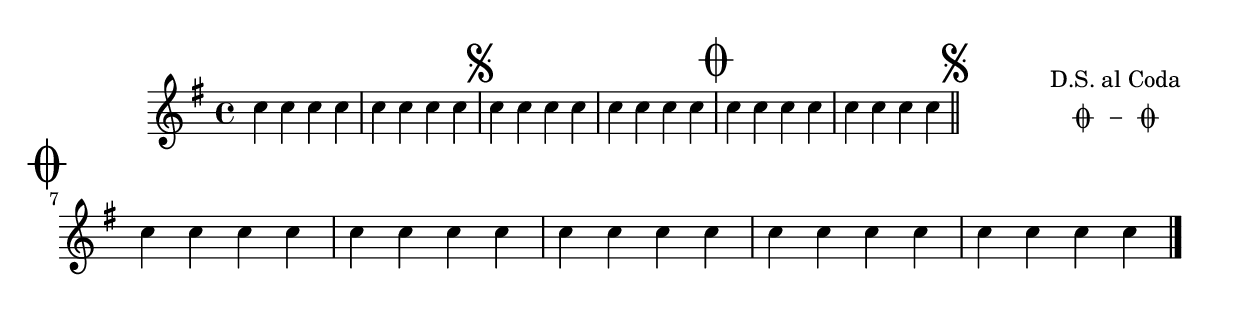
%% Do not edit this file; it is automatically
%% generated from LSR http://lsr.dsi.unimi.it
%% This file is in the public domain.
\version "2.13.39"

\header {
  lsrtags = "repeats, breaks"

  texidoc = "
If you want to place an exiting segno sign and add text like @qq{D.S.
al Coda} next to it where usually the staff lines are you can use this
snippet. The coda will resume in a new line. There is a variation
documented in this snippet, where the coda will remain on the same
line.

"
  doctitle = "Positioning segno and coda (with line break)"
} % begin verbatim

{
  \clef treble
  \key g \major
  \time 4/4
  \relative c'' {
    \repeat unfold 2 {
      | c4 c c c
    }

    % Set segno sign as rehearsal mark and adjust size if needed
    % \once \override Score.RehearsalMark #'font-size = #3
    \mark \markup { \musicglyph #"scripts.segno" }
    \repeat unfold 2 {
      | c4 c c c
    }

    % Set coda sign as rehearsal mark and adjust size if needed
    \once \override Score.RehearsalMark #'font-size = #4
    \mark \markup { \musicglyph #"scripts.coda" }
    \repeat unfold 2 {
      | c4 c c c
    }

    % Should Coda be on anew line?
    % Coda NOT on new line: use \nobreak
    % Coda on new line: DON'T use \nobreak
    % \noBreak

    \bar "||"

    % Set segno sign as rehearsal mark and adjust size if needed
    \once \override Score.RehearsalMark #'break-visibility = #begin-of-line-invisible
    % \once \override Score.RehearsalMark #'font-size = #3
    \mark \markup { \musicglyph #"scripts.segno" }

    % Here begins the trickery!
    % \cadenzaOn will suppress the bar count and \stopStaff removes the staff lines.
    \cadenzaOn
      \stopStaff
        % Some examples of possible text-displays

        % text line-aligned
        % ==================
        % Move text to the desired position
        % \once \override TextScript #'extra-offset = #'( 2 . -3.5 )
        % | s1*0^\markup { D.S. al Coda } }

        % text center-aligned
        % ====================
        % Move text to the desired position
        % \once \override TextScript #'extra-offset = #'( 6 . -5.0 )
        % | s1*0^\markup { \center-column { D.S. "al Coda" } }

        % text and symbols center-aligned
        % ===============================
        % Move text to the desired position and tweak spacing for optimum text alignment
        %\once \override TextScript #'extra-offset = #'( 8 . -5.5 )
        \once \override TextScript #'word-space = #1.5
        \once \override TextScript #'X-offset = #8
        \once \override TextScript #'Y-offset = #1.5
        | s1*0^\markup { \center-column { "D.S. al Coda" \line { \musicglyph #"scripts.coda" \musicglyph #"scripts.tenuto" \musicglyph #"scripts.coda"} } }

        % Increasing the unfold counter will expand the staff-free space
        \repeat unfold 4 {
          s4 s4 s4 s4
          \bar ""
        }
        % Resume bar count and show staff lines again
     \startStaff
   \cadenzaOff

   % Should Coda be on new line?
   % Coda NOT on new line: DON'T use \break
   % Coda on new line: use \break
   \break

   % Show up, you clef and key!
   \once \override Staff.KeySignature #'break-visibility = #end-of-line-invisible
   \once \override Staff.Clef #'break-visibility = #end-of-line-invisible

   % Set coda sign as rehearsal mark and adjust size and position

   % Put the coda sign ontop of the (treble-)clef dependend on coda's line-position

     % Coda NOT on new line, use this:
     % \once \override Score.RehearsalMark #'extra-offset = #'( -2 . 1.75 )

     % Coda on new line, use this:
     \once \override Score.RehearsalMark #'extra-offset = #'( -8.42 . 1.75 )

   \once \override Score.RehearsalMark #'font-size = #5
   \mark \markup { \musicglyph #"scripts.coda" }

   % The coda
   \repeat unfold 5 {
      | c4 c c c
    }
    \bar"|."
  }
}

